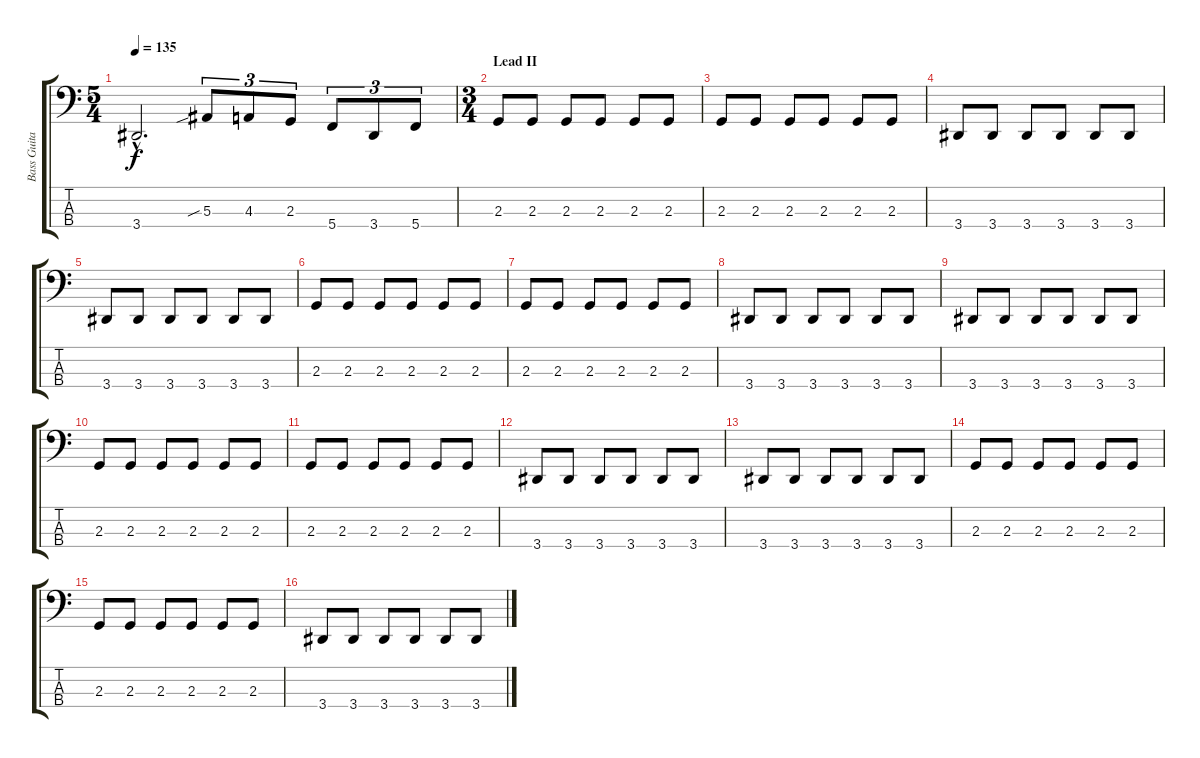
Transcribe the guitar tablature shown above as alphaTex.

\track ("Bass Guitar" "Bass Guita") {instrument slapbass2}
\staff {score tabs}
\tuning (Eb2 Bb1 F1 C1) {hide}
\ts (5 4)
\tempo 135
\clef f4
\ks c
3.4{hac}.2{d dy f} 5.3{sib}.8{tu (3 2)} 4.3.8{tu (3 2)} 2.3.8{tu (3 2)} 5.4.8{tu (3 2)} 3.4.8{tu (3 2)} 5.4.8{tu (3 2)} |
\ts (3 4)
\section ("" "Lead II")
2.3.8 2.3.8 2.3.8 2.3.8 2.3.8 2.3.8 |
2.3.8 2.3.8 2.3.8 2.3.8 2.3.8 2.3.8 |
3.4.8 3.4.8 3.4.8 3.4.8 3.4.8 3.4.8 |
3.4.8 3.4.8 3.4.8 3.4.8 3.4.8 3.4.8 |
2.3.8 2.3.8 2.3.8 2.3.8 2.3.8 2.3.8 |
2.3.8 2.3.8 2.3.8 2.3.8 2.3.8 2.3.8 |
3.4.8 3.4.8 3.4.8 3.4.8 3.4.8 3.4.8 |
3.4.8 3.4.8 3.4.8 3.4.8 3.4.8 3.4.8 |
2.3.8 2.3.8 2.3.8 2.3.8 2.3.8 2.3.8 |
2.3.8 2.3.8 2.3.8 2.3.8 2.3.8 2.3.8 |
3.4.8 3.4.8 3.4.8 3.4.8 3.4.8 3.4.8 |
3.4.8 3.4.8 3.4.8 3.4.8 3.4.8 3.4.8 |
2.3.8 2.3.8 2.3.8 2.3.8 2.3.8 2.3.8 |
2.3.8 2.3.8 2.3.8 2.3.8 2.3.8 2.3.8 |
3.4.8 3.4.8 3.4.8 3.4.8 3.4.8 3.4.8
